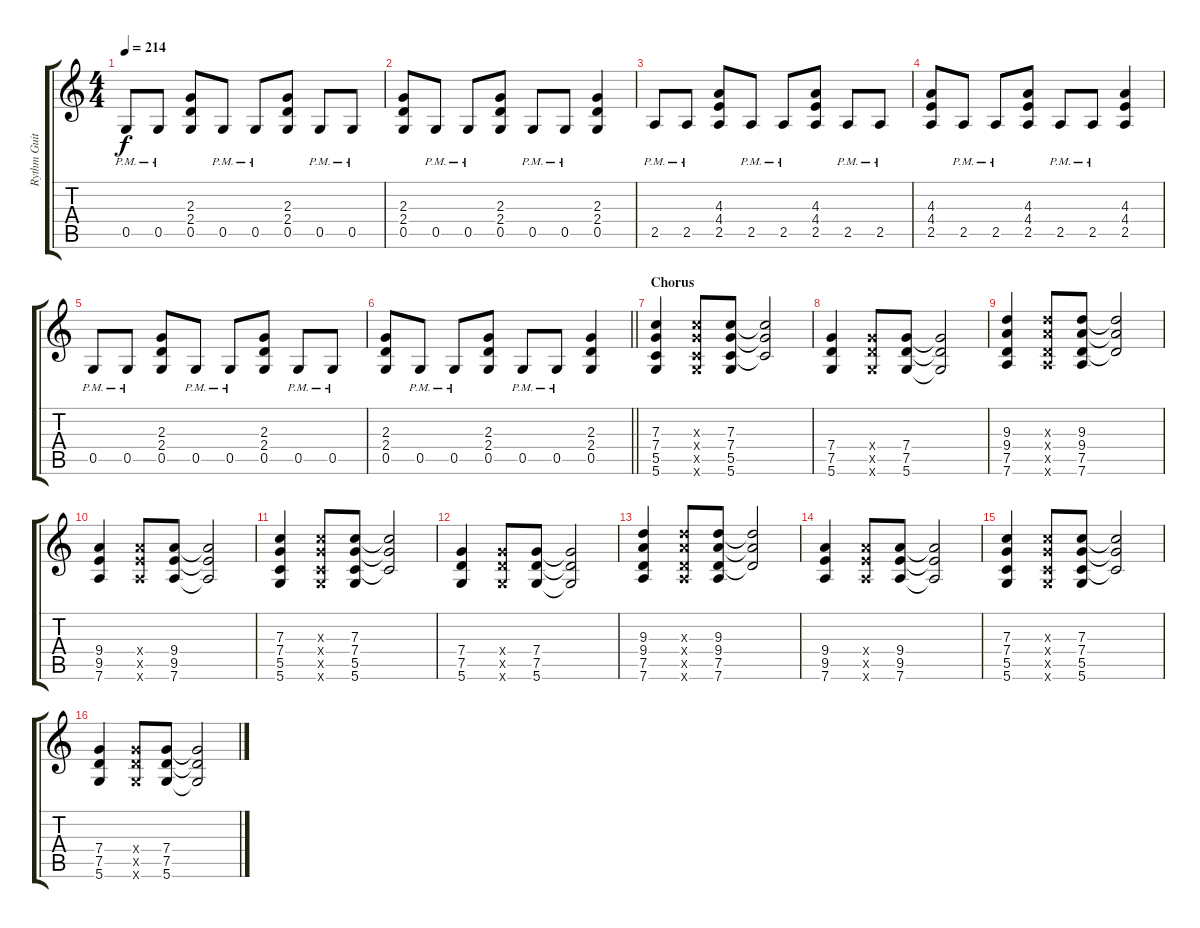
\track ("Rythm Guitar II" "Rythm Guit") {instrument overdrivenguitar}
\staff {score tabs}
\tuning (D4 A3 F3 C3 G2 D2) {hide}
\ts (4 4)
\tempo 214
\clef g2
\ks c
0.5{pm}.8{dy f} 0.5{pm}.8 (2.3 2.4 0.5).8 0.5{pm}.8 0.5{pm}.8 (2.3 2.4 0.5).8 0.5{pm}.8 0.5{pm}.8 |
(2.3 2.4 0.5).8 0.5{pm}.8 0.5{pm}.8 (2.3 2.4 0.5).8 0.5{pm}.8 0.5{pm}.8 (2.3 2.4 0.5).4 |
2.5{pm}.8 2.5{pm}.8 (4.3 4.4 2.5).8 2.5{pm}.8 2.5{pm}.8 (4.3 4.4 2.5).8 2.5{pm}.8 2.5{pm}.8 |
(4.3 4.4 2.5).8 2.5{pm}.8 2.5{pm}.8 (4.3 4.4 2.5).8 2.5{pm}.8 2.5{pm}.8 (4.3 4.4 2.5).4 |
0.5{pm}.8 0.5{pm}.8 (2.3 2.4 0.5).8 0.5{pm}.8 0.5{pm}.8 (2.3 2.4 0.5).8 0.5{pm}.8 0.5{pm}.8 |
\barLineRight lightlight
(2.3 2.4 0.5).8 0.5{pm}.8 0.5{pm}.8 (2.3 2.4 0.5).8 0.5{pm}.8 0.5{pm}.8 (2.3 2.4 0.5).4 |
\section ("" "Chorus")
(7.3 7.4 5.5 5.6).4 (7.3{x} 7.4{x} 5.5{x} 5.6{x}).8 (7.3 7.4 5.5 5.6).8 (7.3{t} 7.4{t} 5.5{t}).2 |
(7.4 7.5 5.6).4 (7.4{x} 7.5{x} 5.6{x}).8 (7.4 7.5 5.6).8 (7.4{t} 7.5{t} 5.6{t}).2 |
(9.3 9.4 7.5 7.6).4 (9.3{x} 9.4{x} 7.5{x} 7.6{x}).8 (9.3 9.4 7.5 7.6).8 (9.3{t} 9.4{t} 7.5{t}).2 |
(9.4 9.5 7.6).4 (9.4{x} 9.5{x} 7.6{x}).8 (9.4 9.5 7.6).8 (9.4{t} 9.5{t} 7.6{t}).2 |
(7.3 7.4 5.5 5.6).4 (7.3{x} 7.4{x} 5.5{x} 5.6{x}).8 (7.3 7.4 5.5 5.6).8 (7.3{t} 7.4{t} 5.5{t}).2 |
(7.4 7.5 5.6).4 (7.4{x} 7.5{x} 5.6{x}).8 (7.4 7.5 5.6).8 (7.4{t} 7.5{t} 5.6{t}).2 |
(9.3 9.4 7.5 7.6).4 (9.3{x} 9.4{x} 7.5{x} 7.6{x}).8 (9.3 9.4 7.5 7.6).8 (9.3{t} 9.4{t} 7.5{t}).2 |
(9.4 9.5 7.6).4 (9.4{x} 9.5{x} 7.6{x}).8 (9.4 9.5 7.6).8 (9.4{t} 9.5{t} 7.6{t}).2 |
(7.3 7.4 5.5 5.6).4 (7.3{x} 7.4{x} 5.5{x} 5.6{x}).8 (7.3 7.4 5.5 5.6).8 (7.3{t} 7.4{t} 5.5{t}).2 |
(7.4 7.5 5.6).4 (7.4{x} 7.5{x} 5.6{x}).8 (7.4 7.5 5.6).8 (7.4{t} 7.5{t} 5.6{t}).2
